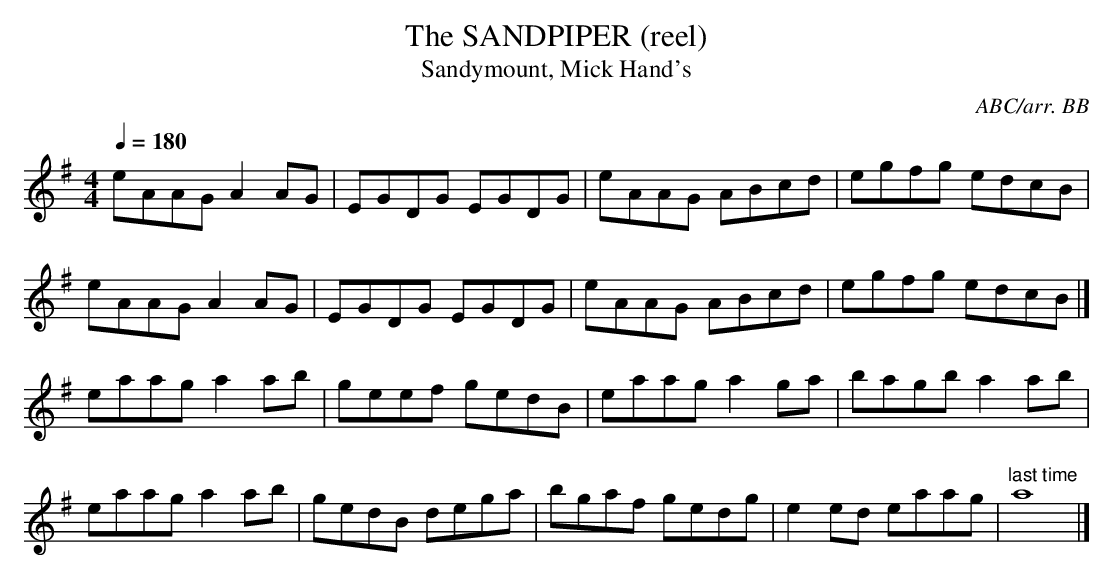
X:1
T:SANDPIPER (reel), The
T:Sandymount, Mick Hand's
C:ABC/arr. BB
Q:1/4=180
M:4/4
L:1/8
K:Ador
eAAG A2 AG|EGDG EGDG|eAAG ABcd|egfg edcB|
eAAG A2 AG|EGDG EGDG|eAAG ABcd|egfg edcB|]
eaag a2 ab|geef gedB|eaag a2 ga|bagb a2 ab|
eaag a2 ab|gedB dega|bgaf gedg|e2 ed eaag|\
"last time"a8|]
